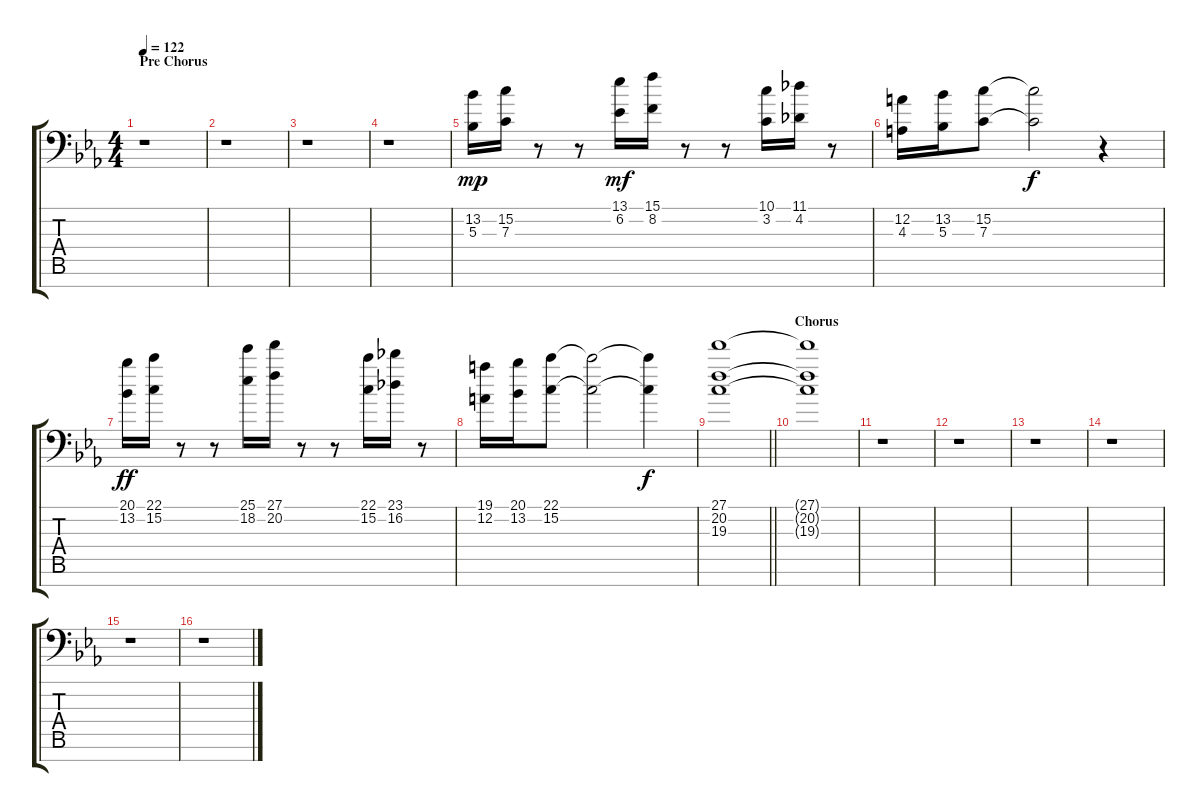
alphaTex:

\track "" {instrument stringensemble1}
\staff {score tabs}
\tuning (D4 A3 F3 C3 G2 D2 A1) {hide}
\ts (4 4)
\section ("" "Pre Chorus")
\tempo 122
\clef f4
\ks eb
r.1{dy fff instrument stringensemble1} |
r.1 |
r.1 |
r.1 |
(13.2 5.3).16{dy mp} (15.2 7.3).16 r.8 r.8 (13.1 6.2).16{dy mf} (15.1 8.2).16 r.8 r.8 (10.1 3.2).16 (11.1 4.2).16 r.8 |
(12.2 4.3).16 (13.2 5.3).16 (15.2 7.3).8 (15.2{t} 7.3{t}).2{dy f} r.4 |
(20.1 13.2).16{dy ff} (22.1 15.2).16 r.8 r.8 (25.1 18.2).16 (27.1 20.2).16 r.8 r.8 (22.1 15.2).16 (23.1 16.2).16 r.8 |
(19.1 12.2).16 (20.1 13.2).16 (22.1 15.2).8 (22.1{t} 15.2{t}).2 (22.1{t} 15.2{t}).4{dy f} |
\barLineRight lightlight
(27.1 20.2 19.3).1 |
\section ("" "Chorus")
(27.1{t} 20.2{t} 19.3{t}).1{volume 0} |
r.1 |
r.1 |
r.1 |
r.1 |
r.1 |
r.1
